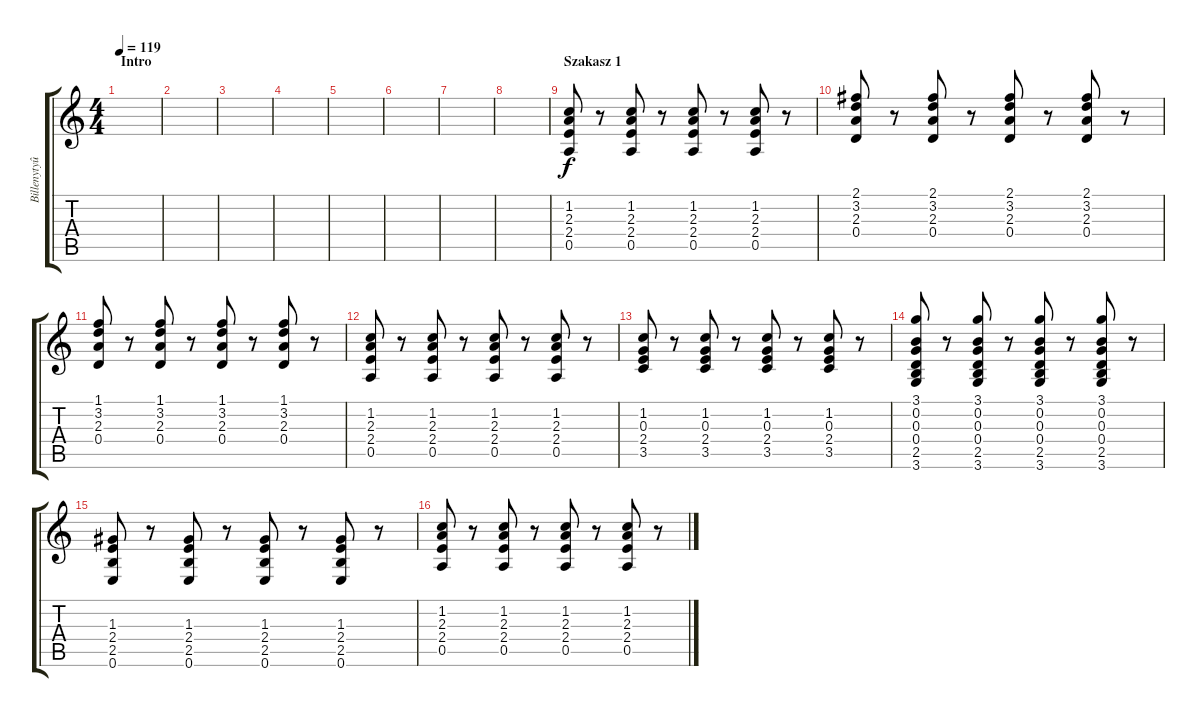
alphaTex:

\track ("Billenytyû" "Billenytyû") {instrument electricguitarjazz}
\staff {score tabs}
\tuning (E4 B3 G3 D3 A2 E2) {hide}
\ts (4 4)
\section ("" "Intro")
\tempo 119
\clef g2
\ks c
|
|
|
|
|
|
|
|
\section ("" "Szakasz 1")
(1.2 2.3 2.4 0.5).8 r.8 (1.2 2.3 2.4 0.5).8 r.8 (1.2 2.3 2.4 0.5).8 r.8 (1.2 2.3 2.4 0.5).8 r.8 |
(2.1 3.2 2.3 0.4).8 r.8 (2.1 3.2 2.3 0.4).8 r.8 (2.1 3.2 2.3 0.4).8 r.8 (2.1 3.2 2.3 0.4).8 r.8 |
(1.1 3.2 2.3 0.4).8 r.8 (1.1 3.2 2.3 0.4).8 r.8 (1.1 3.2 2.3 0.4).8 r.8 (1.1 3.2 2.3 0.4).8 r.8 |
(1.2 2.3 2.4 0.5).8 r.8 (1.2 2.3 2.4 0.5).8 r.8 (1.2 2.3 2.4 0.5).8 r.8 (1.2 2.3 2.4 0.5).8 r.8 |
(1.2 0.3 2.4 3.5).8 r.8 (1.2 0.3 2.4 3.5).8 r.8 (1.2 0.3 2.4 3.5).8 r.8 (1.2 0.3 2.4 3.5).8 r.8 |
(3.1 0.2 0.3 0.4 2.5 3.6).8 r.8 (3.1 0.2 0.3 0.4 2.5 3.6).8 r.8 (3.1 0.2 0.3 0.4 2.5 3.6).8 r.8 (3.1 0.2 0.3 0.4 2.5 3.6).8 r.8 |
(1.3 2.4 2.5 0.6).8 r.8 (1.3 2.4 2.5 0.6).8 r.8 (1.3 2.4 2.5 0.6).8 r.8 (1.3 2.4 2.5 0.6).8 r.8 |
(1.2 2.3 2.4 0.5).8 r.8 (1.2 2.3 2.4 0.5).8 r.8 (1.2 2.3 2.4 0.5).8 r.8 (1.2 2.3 2.4 0.5).8 r.8
